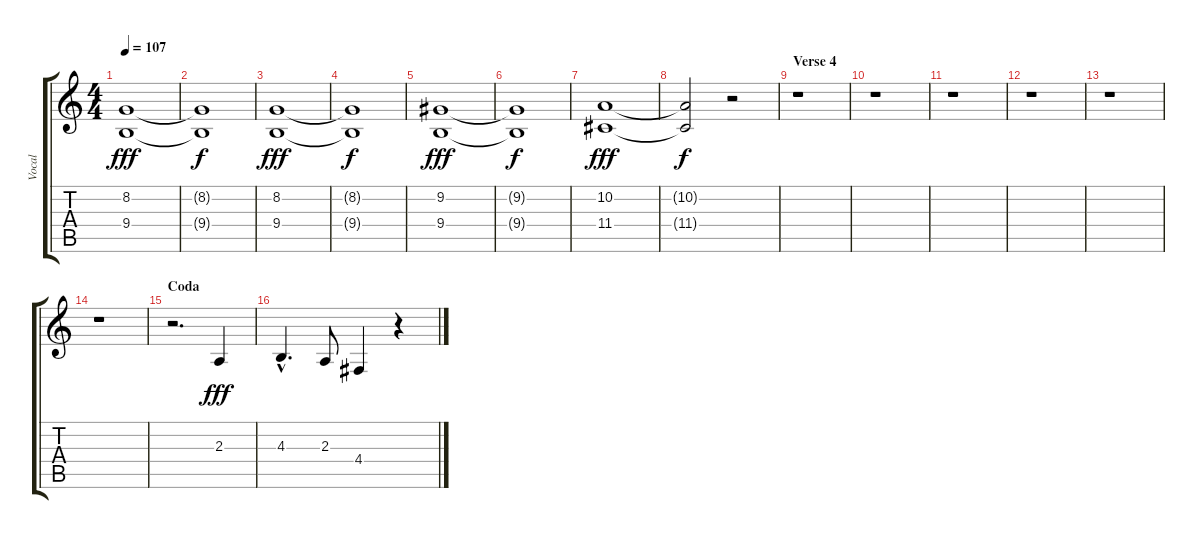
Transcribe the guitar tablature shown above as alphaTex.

\track ("Vocal" "Vocal") {instrument altosax}
\staff {score tabs}
\tuning (E4 B3 G3 D3 A2 E2) {hide}
\ts (4 4)
\tempo 107
\clef g2
\ks c
(8.2 9.4).1{dy fff} |
(8.2{t} 9.4{t}).1{dy f} |
(8.2 9.4).1{dy fff} |
(8.2{t} 9.4{t}).1{dy f} |
(9.2 9.4).1{dy fff} |
(9.2{t} 9.4{t}).1{dy f} |
(10.2 11.4).1{dy fff} |
(10.2{t} 11.4{t}).2{dy f} r.2 |
\section ("" "Verse 4")
r.1 |
r.1 |
r.1 |
r.1 |
r.1 |
r.1 |
\section ("" "Coda")
r.2{d} 2.3.4{dy fff} |
4.3{hac}.4{d} 2.3.8 4.4.4 r.4
